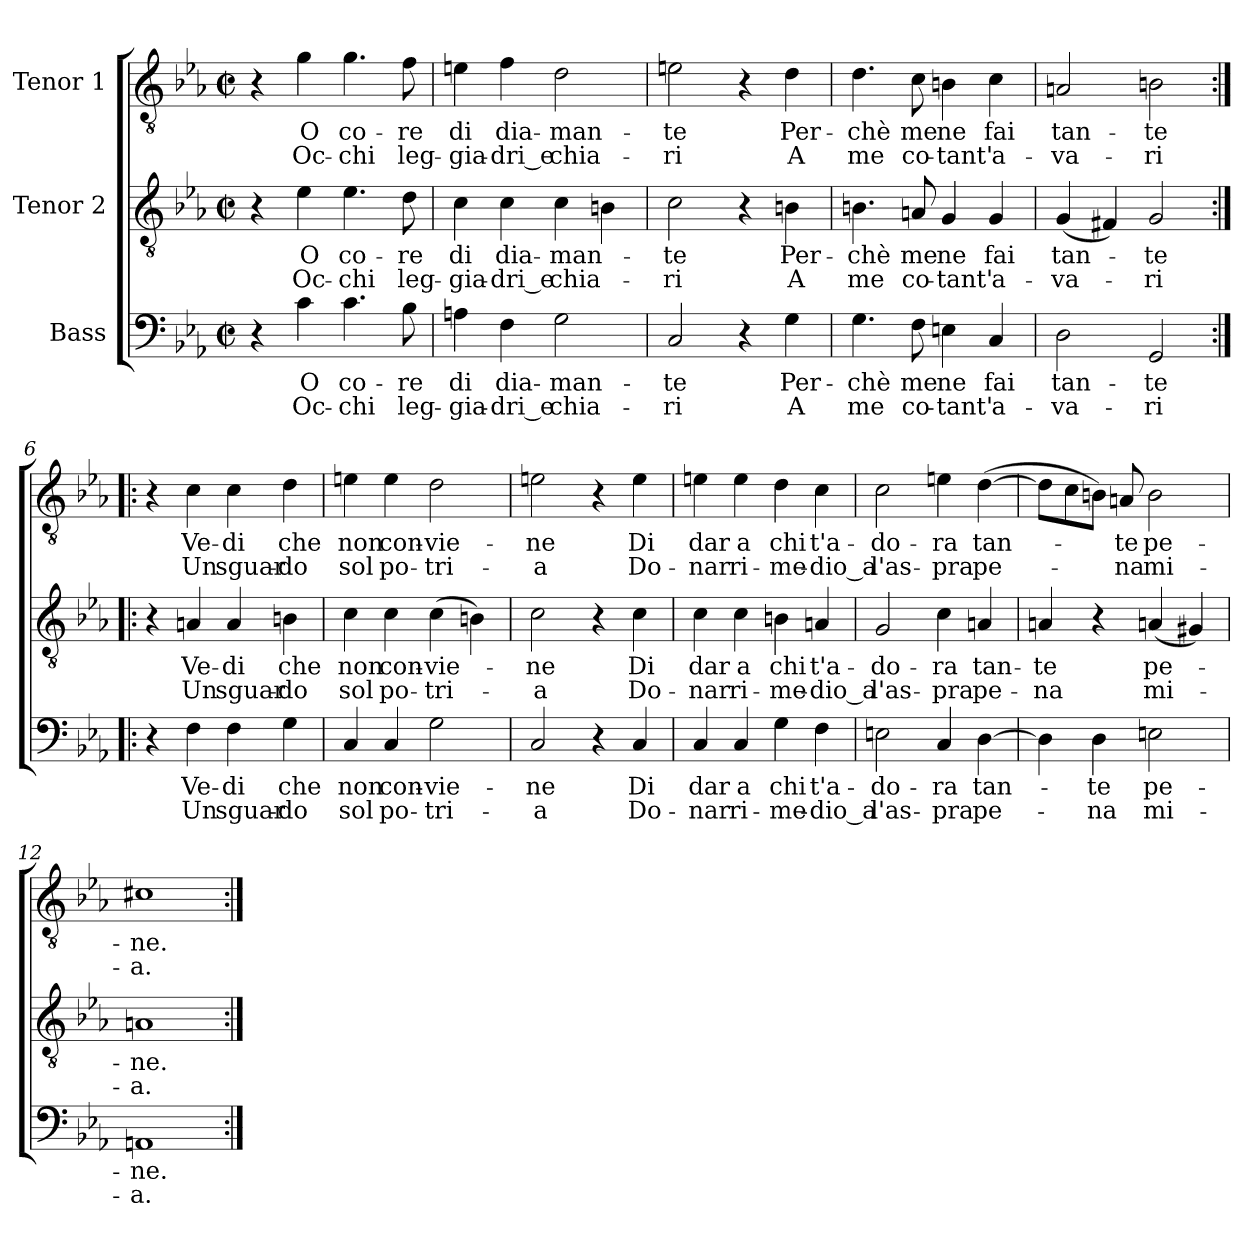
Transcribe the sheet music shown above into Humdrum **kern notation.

**kern	**text	**text	**kern	**text	**text	**kern	**text	**text
*part3	*part3	*part3	*part2	*part2	*part2	*part1	*part1	*part1
*staff3	*staff3	*staff3	*staff2	*staff2	*staff2	*staff1	*staff1	*staff1
*I"Bass	*	*	*I"Tenor 2	*	*	*I"Tenor 1	*	*
*clefF4	*	*	*clefGv2	*	*	*clefGv2	*	*
*k[b-e-a-]	*	*	*k[b-e-a-]	*	*	*k[b-e-a-]	*	*
*c:	*	*	*c:	*	*	*c:	*	*
*M2/2	*	*	*M2/2	*	*	*M2/2	*	*
*met(c|)	*	*	*met(c|)	*	*	*met(c|)	*	*
=1	=1	=1	=1	=1	=1	=1	=1	=1
4r	.	.	4r	.	.	4r	.	.
4c\	O	Oc-	4e-\	O	Oc-	4g\	O	Oc-
4.c\	co-	-chi	4.e-\	co-	-chi	4.g\	co-	-chi
8B-\	-re	leg-	8d\	-re	leg-	8f\	-re	leg-
=2	=2	=2	=2	=2	=2	=2	=2	=2
4An\	di	-gia-	4c\	di	-gia-	4en\	di	-gia-
4F\	dia-	-dri_e	4c\	dia-	-dri_e	4f\	dia-	-dri_e
2G\	-man-	chia-	4c\	-man-	chia-	2d\	-man-	chia-
.	.	.	4Bn\	.	.	.	.	.
=3	=3	=3	=3	=3	=3	=3	=3	=3
2C/	-te	-ri	2c\	-te	-ri	2en\	-te	-ri
4r	.	.	4r	.	.	4r	.	.
4G\	Per-	A	4Bn\	Per-	A	4d\	Per-	A
=4	=4	=4	=4	=4	=4	=4	=4	=4
4.G\	-chè	me	4.Bn\	-chè	me	4.d\	-chè	me
8F\	me	co-	8An/	me	co-	8c\	me	co-
4En\	ne	-tant'	4G/	ne	-tant'	4Bn\	ne	-tant'
4C/	fai	a-	4G/	fai	a-	4c\	fai	a-
=5	=5	=5	=5	=5	=5	=5	=5	=5
2D\	tan-	-va-	(4G/	tan-	-va-	2An/	tan-	-va-
.	.	.	4F#X/)	.	.	.	.	.
2GG/	-te	-ri	2G/	-te	-ri	2Bn\	-te	-ri
=6:|!|:	=6:|!|:	=6:|!|:	=6:|!|:	=6:|!|:	=6:|!|:	=6:|!|:	=6:|!|:	=6:|!|:
4r	.	.	4r	.	.	4r	.	.
4F\	Ve-	Un	4An/	Ve-	Un	4c\	Ve-	Un
4F\	-di	sguar-	4A/	-di	sguar-	4c\	-di	sguar-
4G\	che	-do	4Bn\	che	-do	4d\	che	-do
!!LO:LB:g=z
=7	=7	=7	=7	=7	=7	=7	=7	=7
4C/	non	sol	4c\	non	sol	4en\	non	sol
4C/	con-	po-	4c\	con-	po-	4e\	con-	po-
2G\	-vie-	-tri-	(4c\	-vie-	-tri-	2d\	-vie-	-tri-
.	.	.	4Bn\)	.	.	.	.	.
=8	=8	=8	=8	=8	=8	=8	=8	=8
2C/	-ne	-a	2c\	-ne	-a	2en\	-ne	-a
4r	.	.	4r	.	.	4r	.	.
4C/	Di	Do-	4c\	Di	Do-	4e\	Di	Do-
=9	=9	=9	=9	=9	=9	=9	=9	=9
4C/	dar	-nar	4c\	dar	-nar	4en\	dar	-nar
4C/	a	ri-	4c\	a	ri-	4e\	a	ri-
4G\	chi	-me-	4Bn\	chi	-me-	4d\	chi	-me-
4F\	t'a-	-dio_a	4An/	t'a-	-dio_a	4c\	t'a-	-dio_a
=10	=10	=10	=10	=10	=10	=10	=10	=10
2En\	-do-	l'as-	2G/	-do-	l'as-	2c\	-do-	l'as-
4C/	-ra	-pra	4c\	-ra	-pra	4en\	-ra	-pra
[4D\	tan-	pe-	4An/	tan-	pe-	([4d\	tan-	pe-
=11	=11	=11	=11	=11	=11	=11	=11	=11
4D\]	.	.	4A/	-te	na	8d\L]	.	.
.	.	.	.	.	.	8c\	.	.
4D\	-te	na	4r	.	.	8Bn\J)	.	.
.	.	.	.	.	.	8An/	-te	-na
2En\	pe-	mi-	(4An/	pe-	mi-	2B\	pe-	mi-
.	.	.	4G#X/)	.	.	.	.	.
=12	=12	=12	=12	=12	=12	=12	=12	=12
1AAn	-ne.	-a.	1An	-ne.	-a.	1c#X	-ne.	-a.
=:|!	=:|!	=:|!	=:|!	=:|!	=:|!	=:|!	=:|!	=:|!
*-	*-	*-	*-	*-	*-	*-	*-	*-
